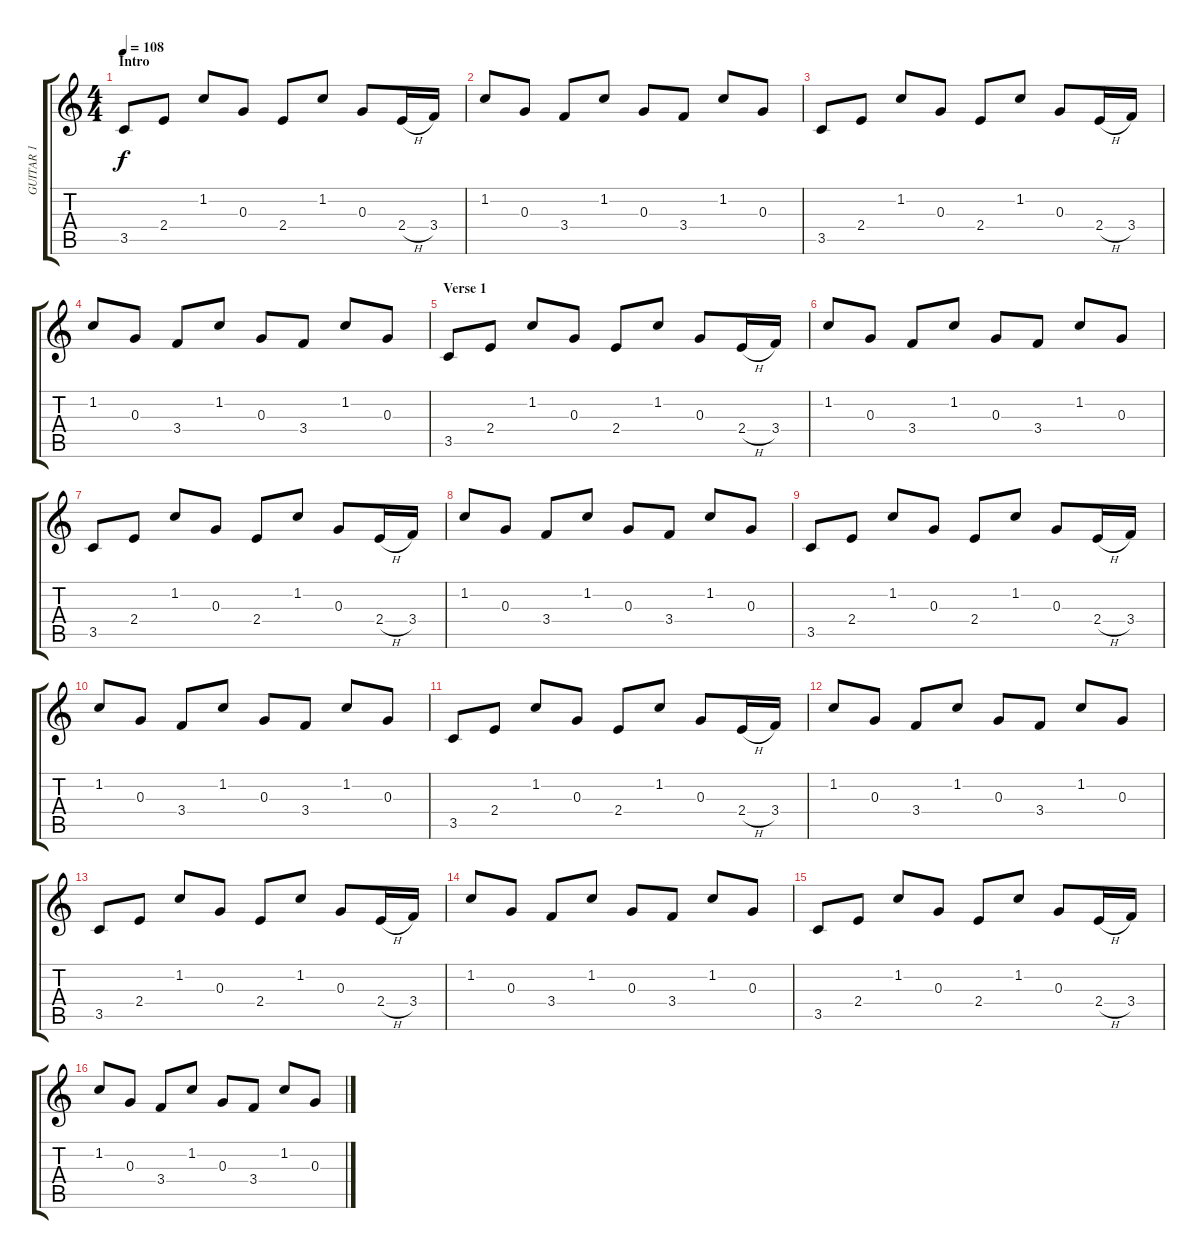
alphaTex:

\track ("GUITAR 1" "GUITAR 1") {instrument electricguitarjazz}
\staff {score tabs}
\tuning (E4 B3 G3 D3 A2 E2) {hide}
\ts (4 4)
\section ("" "Intro")
\tempo 108
\clef g2
\ks c
3.5.8{dy f instrument electricguitarjazz} 2.4.8 1.2.8 0.3.8 2.4.8 1.2.8 0.3.8 2.4{h}.16 3.4.16 |
1.2.8 0.3.8 3.4.8 1.2.8 0.3.8 3.4.8 1.2.8 0.3.8 |
3.5.8 2.4.8 1.2.8 0.3.8 2.4.8 1.2.8 0.3.8 2.4{h}.16 3.4.16 |
1.2.8 0.3.8 3.4.8 1.2.8 0.3.8 3.4.8 1.2.8 0.3.8 |
\section ("" "Verse 1")
3.5.8 2.4.8 1.2.8 0.3.8 2.4.8 1.2.8 0.3.8 2.4{h}.16 3.4.16 |
1.2.8 0.3.8 3.4.8 1.2.8 0.3.8 3.4.8 1.2.8 0.3.8 |
3.5.8 2.4.8 1.2.8 0.3.8 2.4.8 1.2.8 0.3.8 2.4{h}.16 3.4.16 |
1.2.8 0.3.8 3.4.8 1.2.8 0.3.8 3.4.8 1.2.8 0.3.8 |
3.5.8 2.4.8 1.2.8 0.3.8 2.4.8 1.2.8 0.3.8 2.4{h}.16 3.4.16 |
1.2.8 0.3.8 3.4.8 1.2.8 0.3.8 3.4.8 1.2.8 0.3.8 |
3.5.8 2.4.8 1.2.8 0.3.8 2.4.8 1.2.8 0.3.8 2.4{h}.16 3.4.16 |
1.2.8 0.3.8 3.4.8 1.2.8 0.3.8 3.4.8 1.2.8 0.3.8 |
3.5.8 2.4.8 1.2.8 0.3.8 2.4.8 1.2.8 0.3.8 2.4{h}.16 3.4.16 |
1.2.8 0.3.8 3.4.8 1.2.8 0.3.8 3.4.8 1.2.8 0.3.8 |
3.5.8 2.4.8 1.2.8 0.3.8 2.4.8 1.2.8 0.3.8 2.4{h}.16 3.4.16 |
1.2.8 0.3.8 3.4.8 1.2.8 0.3.8 3.4.8 1.2.8 0.3.8
